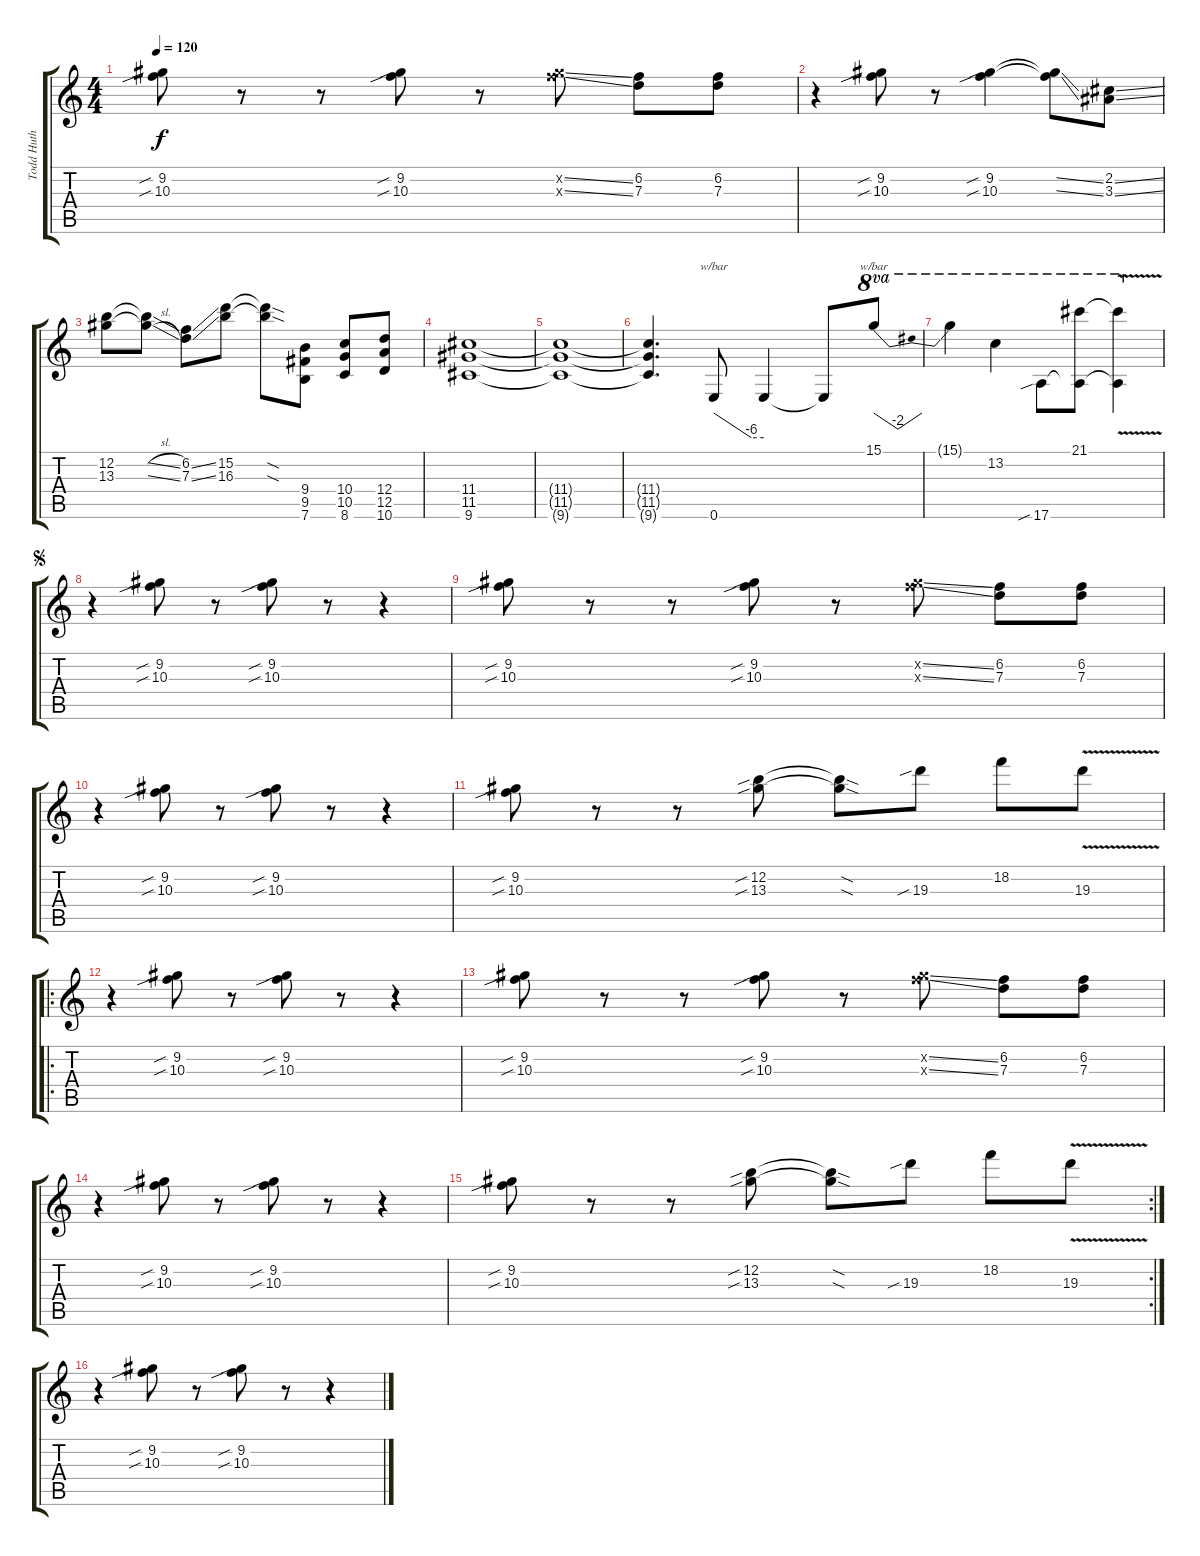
\track ("Todd Huth (Distortion Guitar)" "Todd Huth ") {instrument distortionguitar}
\staff {score tabs}
\tuning (E4 B3 G3 D3 A2 E2) {hide}
\ts (4 4)
\tempo 120
\clef g2
\ks c
(9.2{sib} 10.3{sib}).8{dy f} r.8 r.8 (9.2{sib} 10.3{sib}).8 r.8 (9.2{ss x} 10.3{ss x}).8 (6.2 7.3).8 (6.2 7.3).8 |
r.4 (9.2{sib} 10.3{sib}).8 r.8 (9.2{sib} 10.3{sib}).4 (9.2{ss t} 10.3{ss t}).8 (2.2{ss} 3.3{ss}).8 |
(12.2 13.3).8 (12.2{sl t} 13.3{sl t}).8 (6.2{ss} 7.3{ss}).8 (15.2 16.3).8 (15.2{sod t} 16.3{sod t}).8 (9.4 9.5 7.6).8 (10.4 10.5 8.6).8 (12.4 12.5 10.6).8 |
(11.4 11.5 9.6).1 |
(11.4{t} 11.5{t} 9.6{t}).1 |
(11.4{t} 11.5{t} 9.6{t}).4{d} 0.6.8{tbe (custom default 0 0 45 -24 60 -24)} 0.6{t}.4 0.6{t}.8 15.1.8{tbe (dip default 0 0 30 -8 60 0) ot 8va} |
15.1{t}.4{ot 8va} 13.2.4{ot 8va} 17.6{sib}.8{ot 8va} (21.1 17.6{t}).8{ot 8va} (21.1{v t} 17.6{v t}).4{ot 8va} |
\jump segno
r.4 (9.2{sib} 10.3{sib}).8 r.8 (9.2{sib} 10.3{sib}).8 r.8 r.4 |
(9.2{sib} 10.3{sib}).8 r.8 r.8 (9.2{sib} 10.3{sib}).8 r.8 (9.2{ss x} 10.3{ss x}).8 (6.2 7.3).8 (6.2 7.3).8 |
r.4 (9.2{sib} 10.3{sib}).8 r.8 (9.2{sib} 10.3{sib}).8 r.8 r.4 |
(9.2{sib} 10.3{sib}).8 r.8 r.8 (12.2{sib} 13.3{sib}).8 (12.2{sod t} 13.3{sod t}).8 19.3{sib}.8 18.2.8 19.3{v}.8 |
\ro
r.4 (9.2{sib} 10.3{sib}).8 r.8 (9.2{sib} 10.3{sib}).8 r.8 r.4 |
(9.2{sib} 10.3{sib}).8 r.8 r.8 (9.2{sib} 10.3{sib}).8 r.8 (9.2{ss x} 10.3{ss x}).8 (6.2 7.3).8 (6.2 7.3).8 |
r.4 (9.2{sib} 10.3{sib}).8 r.8 (9.2{sib} 10.3{sib}).8 r.8 r.4 |
\rc 2
(9.2{sib} 10.3{sib}).8 r.8 r.8 (12.2{sib} 13.3{sib}).8 (12.2{sod t} 13.3{sod t}).8 19.3{sib}.8 18.2.8 19.3{v}.8 |
r.4 (9.2{sib} 10.3{sib}).8 r.8 (9.2{sib} 10.3{sib}).8 r.8 r.4
